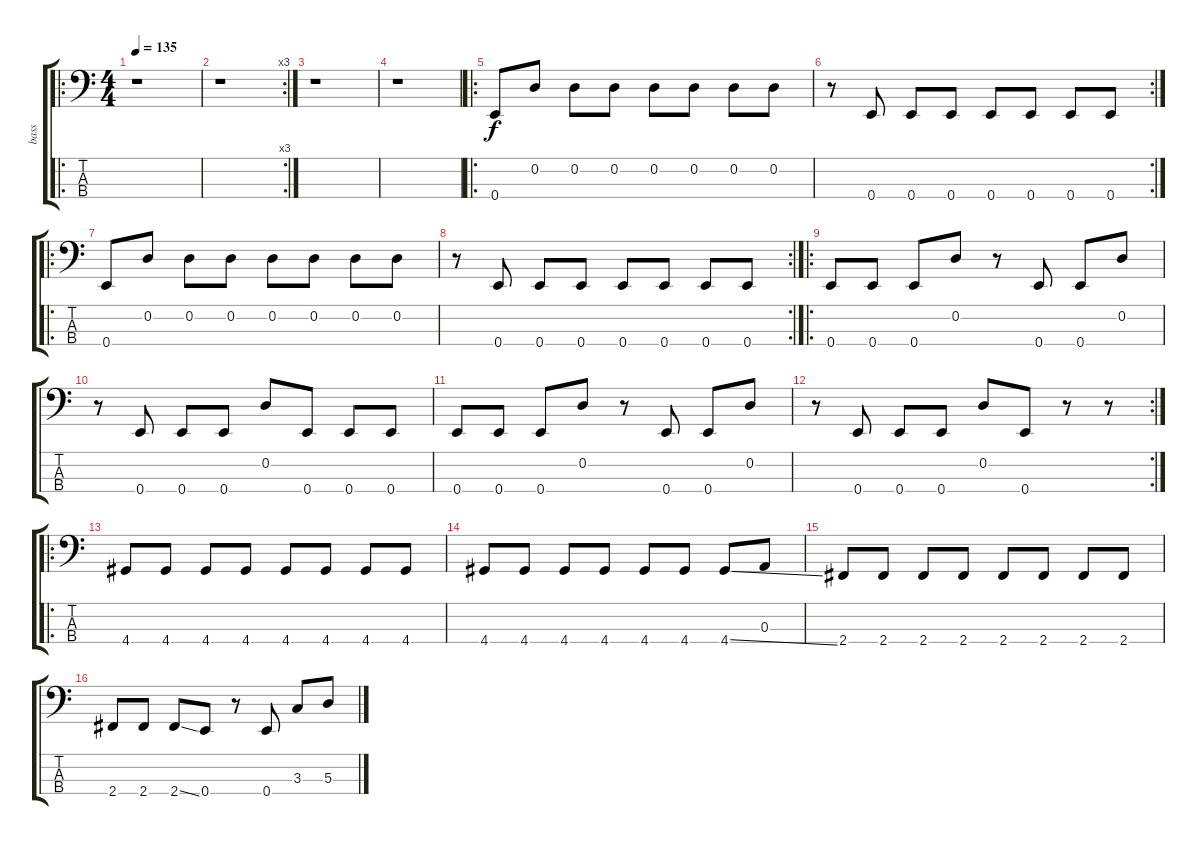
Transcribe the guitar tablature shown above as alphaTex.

\track ("bass" "bass") {instrument electricbassfinger}
\staff {score tabs}
\tuning (G2 D2 A1 E1) {hide}
\ro
\ts (4 4)
\tempo 135
\clef f4
\ks c
r.1{dy f instrument electricbassfinger} |
\rc 3
r.1 |
r.1 |
r.1 |
\ro
0.4.8 0.2.8 0.2.8 0.2.8 0.2.8 0.2.8 0.2.8 0.2.8 |
\rc 2
r.8 0.4.8 0.4.8 0.4.8 0.4.8 0.4.8 0.4.8 0.4.8 |
\ro
0.4.8 0.2.8 0.2.8 0.2.8 0.2.8 0.2.8 0.2.8 0.2.8 |
\rc 2
r.8 0.4.8 0.4.8 0.4.8 0.4.8 0.4.8 0.4.8 0.4.8 |
\ro
0.4.8 0.4.8 0.4.8 0.2.8 r.8 0.4.8 0.4.8 0.2.8 |
r.8 0.4.8 0.4.8 0.4.8 0.2.8 0.4.8 0.4.8 0.4.8 |
0.4.8 0.4.8 0.4.8 0.2.8 r.8 0.4.8 0.4.8 0.2.8 |
\rc 2
r.8 0.4.8 0.4.8 0.4.8 0.2.8 0.4.8 r.8 r.8 |
\ro
4.4.8 4.4.8 4.4.8 4.4.8 4.4.8 4.4.8 4.4.8 4.4.8 |
4.4.8 4.4.8 4.4.8 4.4.8 4.4.8 4.4.8 4.4{ss}.8 0.3.8 |
2.4.8 2.4.8 2.4.8 2.4.8 2.4.8 2.4.8 2.4.8 2.4.8 |
2.4.8 2.4.8 2.4{ss}.8 0.4.8 r.8 0.4.8 3.3.8 5.3.8
